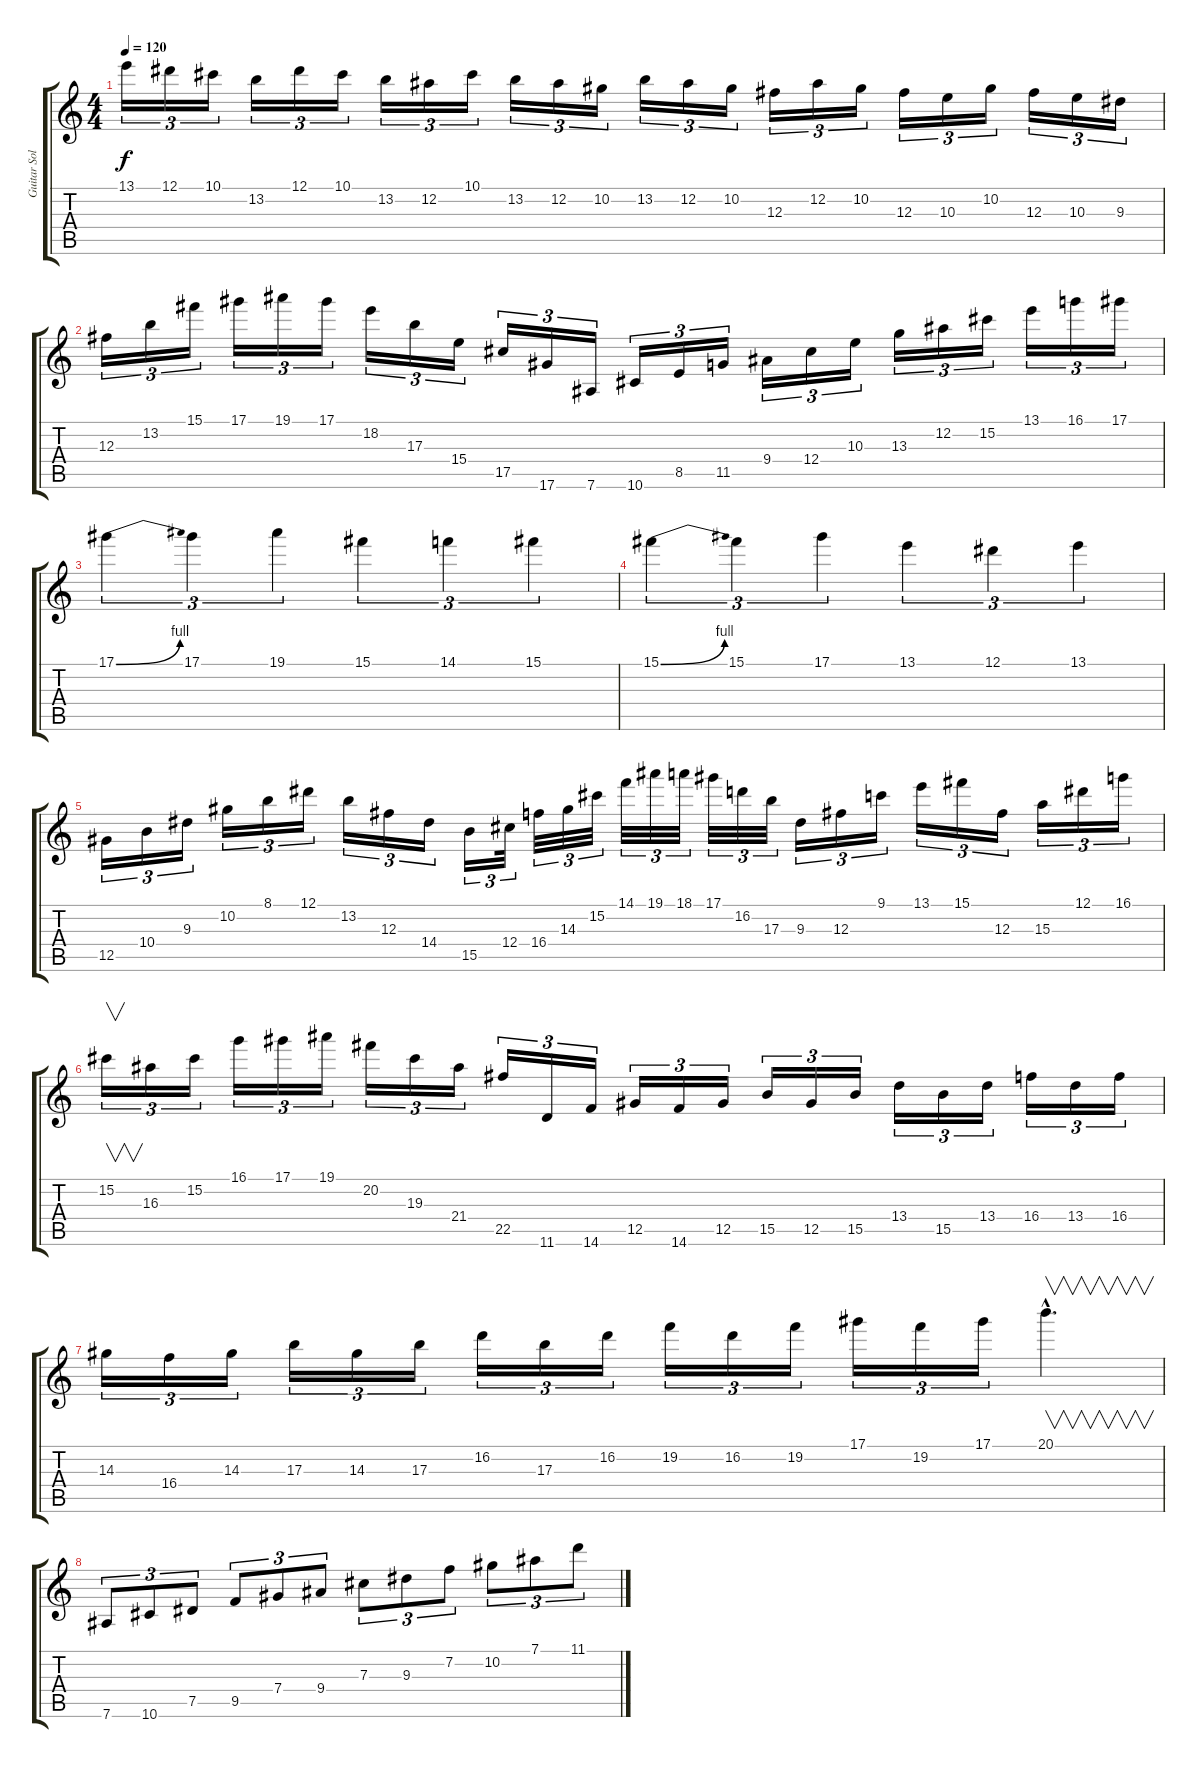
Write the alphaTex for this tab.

\track ("Guitar Solo" "Guitar Sol") {instrument distortionguitar}
\staff {score tabs}
\tuning (Eb4 Bb3 Gb3 Db3 Ab2 Eb2) {hide}
\ts (4 4)
\tempo 120
\clef g2
\ks c
13.1.16{tu (3 2) dy f} 12.1.16{tu (3 2)} 10.1.16{tu (3 2)} 13.2.16{tu (3 2)} 12.1.16{tu (3 2)} 10.1.16{tu (3 2)} 13.2.16{tu (3 2)} 12.2.16{tu (3 2)} 10.1.16{tu (3 2)} 13.2.16{tu (3 2)} 12.2.16{tu (3 2)} 10.2.16{tu (3 2)} 13.2.16{tu (3 2)} 12.2.16{tu (3 2)} 10.2.16{tu (3 2)} 12.3.16{tu (3 2)} 12.2.16{tu (3 2)} 10.2.16{tu (3 2)} 12.3.16{tu (3 2)} 10.3.16{tu (3 2)} 10.2.16{tu (3 2)} 12.3.16{tu (3 2)} 10.3.16{tu (3 2)} 9.3.16{tu (3 2)} |
12.3.16{tu (3 2)} 13.2.16{tu (3 2)} 15.1.16{tu (3 2)} 17.1.16{tu (3 2)} 19.1.16{tu (3 2)} 17.1.16{tu (3 2)} 18.2.16{tu (3 2)} 17.3.16{tu (3 2)} 15.4.16{tu (3 2)} 17.5.16{tu (3 2)} 17.6.16{tu (3 2)} 7.6.16{tu (3 2)} 10.6.16{tu (3 2)} 8.5.16{tu (3 2)} 11.5.16{tu (3 2)} 9.4.16{tu (3 2)} 12.4.16{tu (3 2)} 10.3.16{tu (3 2)} 13.3.16{tu (3 2)} 12.2.16{tu (3 2)} 15.2.16{tu (3 2)} 13.1.16{tu (3 2)} 16.1.16{tu (3 2)} 17.1.16{tu (3 2)} |
17.1{be (bend 0 0 60 4)}.4{tu (3 2)} 17.1.4{tu (3 2)} 19.1.4{tu (3 2)} 15.1.4{tu (3 2)} 14.1.4{tu (3 2)} 15.1.4{tu (3 2)} |
15.1{be (bend 0 0 60 4)}.4{tu (3 2)} 15.1.4{tu (3 2)} 17.1.4{tu (3 2)} 13.1.4{tu (3 2)} 12.1.4{tu (3 2)} 13.1.4{tu (3 2)} |
12.5.16{tu (3 2)} 10.4.16{tu (3 2)} 9.3.16{tu (3 2)} 10.2.16{tu (3 2)} 8.1.16{tu (3 2)} 12.1.16{tu (3 2)} 13.2.16{tu (3 2)} 12.3.16{tu (3 2)} 14.4.16{tu (3 2)} 15.5.16{tu (3 2)} 12.4.32{tu (3 2)} 16.4.32{tu (3 2)} 14.3.32{tu (3 2)} 15.2.32{tu (3 2)} 14.1.32{tu (3 2)} 19.1.32{tu (3 2)} 18.1.32{tu (3 2)} 17.1.32{tu (3 2)} 16.2.32{tu (3 2)} 17.3.32{tu (3 2)} 9.3.16{tu (3 2)} 12.3.16{tu (3 2)} 9.1.16{tu (3 2)} 13.1.16{tu (3 2)} 15.1.16{tu (3 2)} 12.3.16{tu (3 2)} 15.3.16{tu (3 2)} 12.1.16{tu (3 2)} 16.1.16{tu (3 2)} |
15.2.16{v tu (3 2)} 16.3.16{tu (3 2)} 15.2.16{tu (3 2)} 16.1.16{tu (3 2)} 17.1.16{tu (3 2)} 19.1.16{tu (3 2)} 20.2.16{tu (3 2)} 19.3.16{tu (3 2)} 21.4.16{tu (3 2)} 22.5.16{tu (3 2)} 11.6.16{tu (3 2)} 14.6.16{tu (3 2)} 12.5.16{tu (3 2)} 14.6.16{tu (3 2)} 12.5.16{tu (3 2)} 15.5.16{tu (3 2)} 12.5.16{tu (3 2)} 15.5.16{tu (3 2)} 13.4.16{tu (3 2)} 15.5.16{tu (3 2)} 13.4.16{tu (3 2)} 16.4.16{tu (3 2)} 13.4.16{tu (3 2)} 16.4.16{tu (3 2)} |
14.3.16{tu (3 2)} 16.4.16{tu (3 2)} 14.3.16{tu (3 2)} 17.3.16{tu (3 2)} 14.3.16{tu (3 2)} 17.3.16{tu (3 2)} 16.2.16{tu (3 2)} 17.3.16{tu (3 2)} 16.2.16{tu (3 2)} 19.2.16{tu (3 2)} 16.2.16{tu (3 2)} 19.2.16{tu (3 2)} 17.1.16{tu (3 2)} 19.2.16{tu (3 2)} 17.1.16{tu (3 2)} 20.1{hac}.4{v d} |
7.6.8{tu (3 2)} 10.6.8{tu (3 2)} 7.5.8{tu (3 2)} 9.5.8{tu (3 2)} 7.4.8{tu (3 2)} 9.4.8{tu (3 2)} 7.3.8{tu (3 2)} 9.3.8{tu (3 2)} 7.2.8{tu (3 2)} 10.2.8{tu (3 2)} 7.1.8{tu (3 2)} 11.1.8{tu (3 2)}
